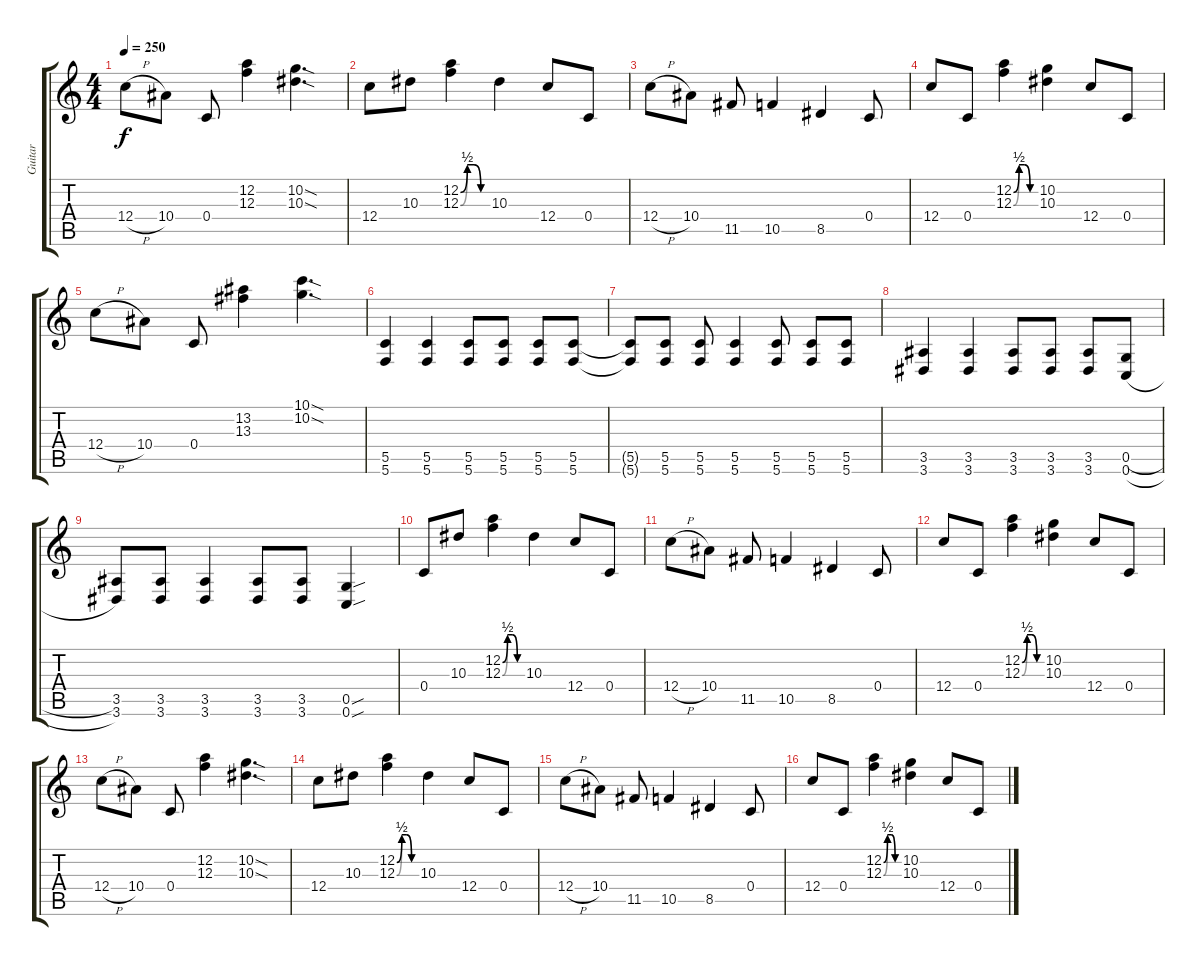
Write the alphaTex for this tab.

\track ("Guitar" "Guitar") {instrument distortionguitar}
\staff {score tabs}
\tuning (D4 A3 F3 C3 G2 C2) {hide}
\ts (4 4)
\tempo 250
\clef g2
\ks c
12.4{h}.8{dy f} 10.4.8 0.4.8 (12.2 12.3).4 (10.2{sod} 10.3{sod}).4{d} |
12.4.8 10.3.8 (12.2{be (custom 0 0 15 2 30 2 45 0 60 0)} 12.3{be (custom 0 0 15 2 30 2 45 0 60 0)}).4 10.3.4 12.4.8 0.4.8 |
12.4{h}.8 10.4.8 11.5.8 10.5.4 8.5.4 0.4.8 |
12.4.8 0.4.8 (12.2{be (custom 0 0 15 2 30 2 45 0 60 0)} 12.3{be (custom 0 0 15 2 30 2 45 0 60 0)}).4 (10.2 10.3).4 12.4.8 0.4.8 |
12.4{h}.8 10.4.8 0.4.8 (13.2 13.3).4 (10.1{sod} 10.2{sod}).4{d} |
(5.5 5.6).4 (5.5 5.6).4 (5.5 5.6).8 (5.5 5.6).8 (5.5 5.6).8 (5.5 5.6).8 |
(5.5{t} 5.6{t}).8 (5.5 5.6).8 (5.5 5.6).8 (5.5 5.6).4 (5.5 5.6).8 (5.5 5.6).8 (5.5 5.6).8 |
(3.5 3.6).4 (3.5 3.6).4 (3.5 3.6).8 (3.5 3.6).8 (3.5 3.6).8 (0.5{h} 0.6{h}).8 |
(3.5 3.6).8 (3.5 3.6).8 (3.5 3.6).4 (3.5 3.6).8 (3.5 3.6).8 (0.5{sou} 0.6{sou}).4 |
0.4.8 10.3.8 (12.2{be (custom 0 0 15 2 30 2 45 0 60 0)} 12.3{be (custom 0 0 15 2 30 2 45 0 60 0)}).4 10.3.4 12.4.8 0.4.8 |
12.4{h}.8 10.4.8 11.5.8 10.5.4 8.5.4 0.4.8 |
12.4.8 0.4.8 (12.2{be (custom 0 0 15 2 30 2 45 0 60 0)} 12.3{be (custom 0 0 15 2 30 2 45 0 60 0)}).4 (10.2 10.3).4 12.4.8 0.4.8 |
12.4{h}.8 10.4.8 0.4.8 (12.2 12.3).4 (10.2{sod} 10.3{sod}).4{d} |
12.4.8 10.3.8 (12.2{be (custom 0 0 15 2 30 2 45 0 60 0)} 12.3{be (custom 0 0 15 2 30 2 45 0 60 0)}).4 10.3.4 12.4.8 0.4.8 |
12.4{h}.8 10.4.8 11.5.8 10.5.4 8.5.4 0.4.8 |
12.4.8 0.4.8 (12.2{be (custom 0 0 15 2 30 2 45 0 60 0)} 12.3{be (custom 0 0 15 2 30 2 45 0 60 0)}).4 (10.2 10.3).4 12.4.8 0.4.8
